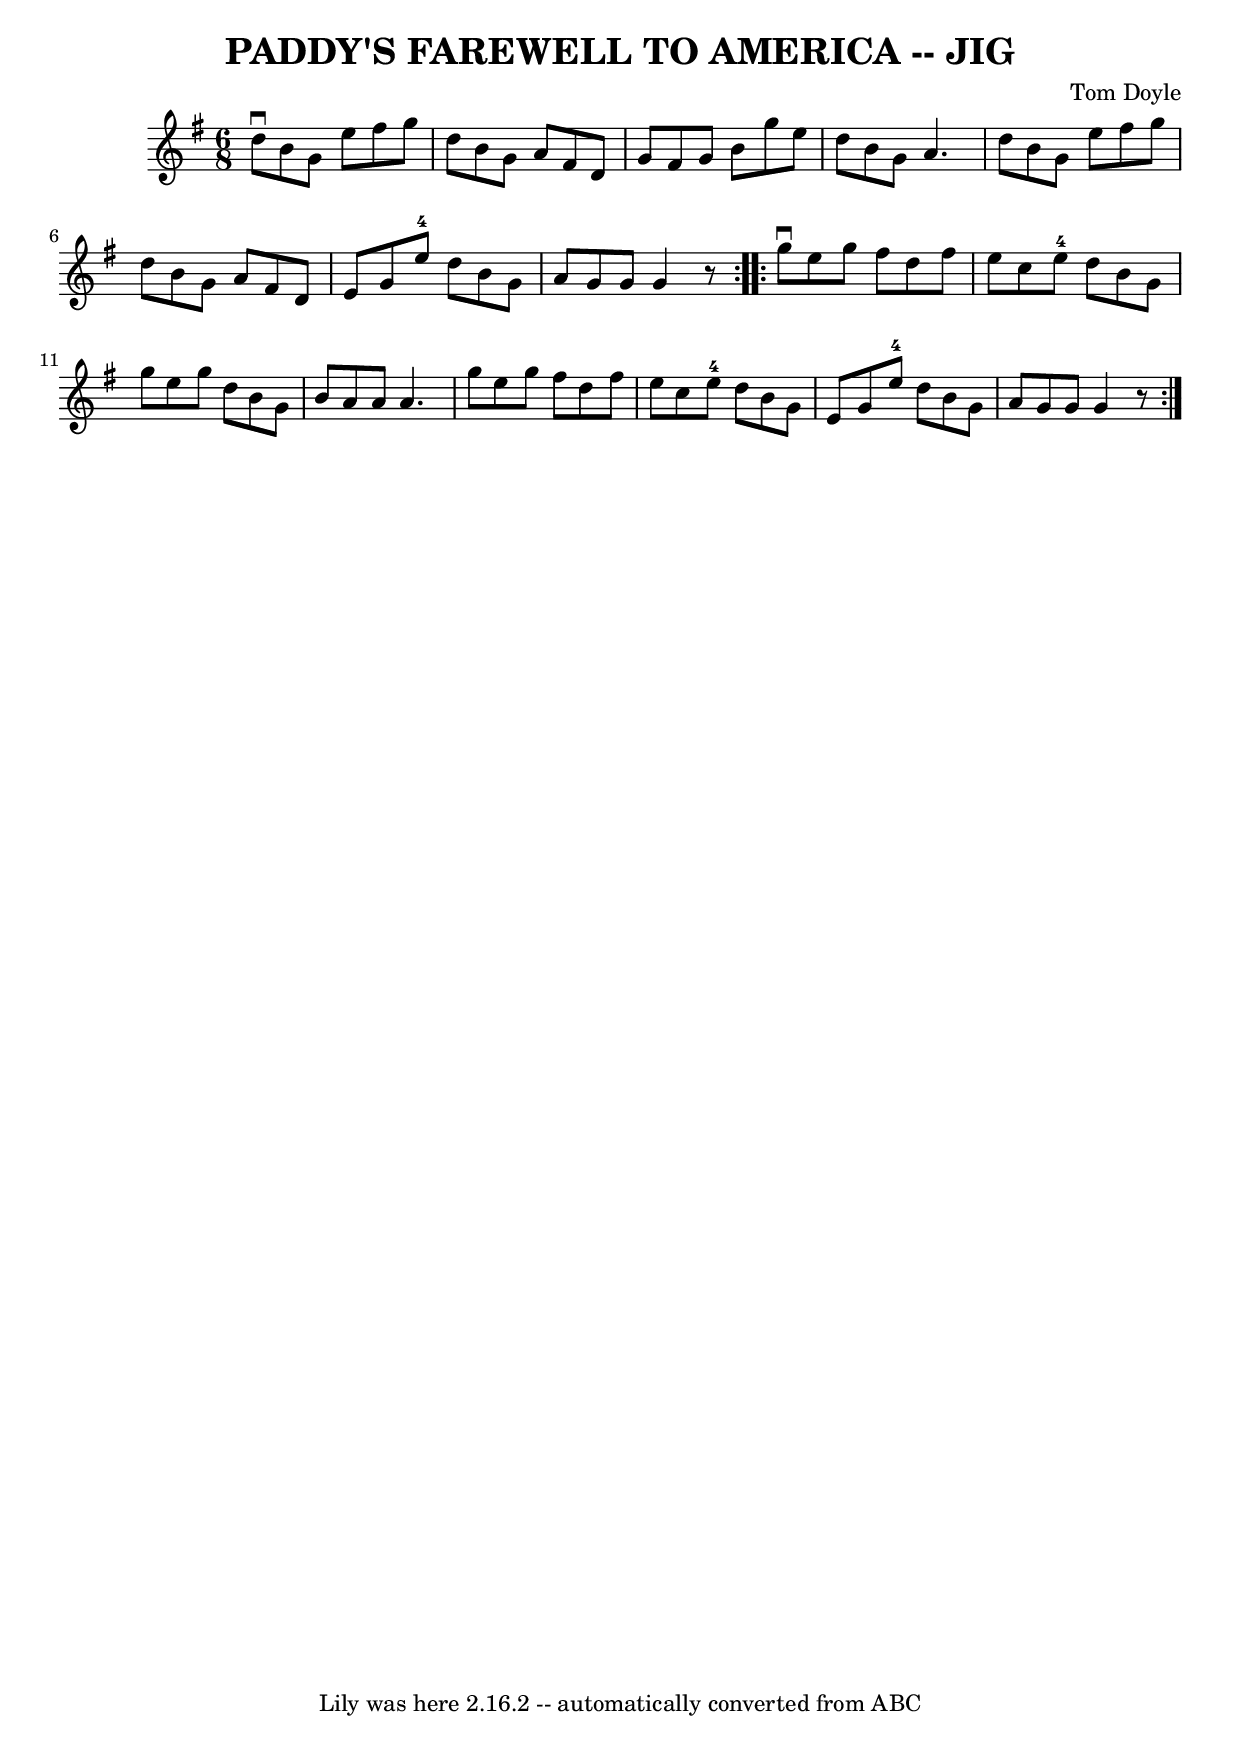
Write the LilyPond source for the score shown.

\version "2.16.2"
\include "Mammoth.ily"
\header {
  %% book = "Ryan's Mammoth Collection of Fiddle Tunes"
  composer = "Tom Doyle"
  crossRefNumber = "1"
  footnotes = ""
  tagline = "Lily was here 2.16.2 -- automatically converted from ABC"
  title = "PADDY'S FAREWELL TO AMERICA -- JIG"

}
voicedefault =  {



  \repeat volta 2 {

    \time 6/8 
    \key g \major     d''8^\downbow b'8 g'8 e''8 fis''8 g''8   |
    d''8 b'8 g'8 a'8 fis'8 d'8    |
    g'8         fis'8 g'8 b'8 g''8 e''8     |
    d''8 b'8 g'8 a'4.     | |
    d''8 b'8 g'8 e''8 fis''8 g''8     |
    d''8 b'8 g'8 a'8 fis'8 d'8    |
    e'8 g'8        e''8-4 d''8 b'8 g'8     |
    a'8 g'8 g'8 g'4    r8   

  }     
  \repeat volta 2 {
    g''8^\downbow e''8 g''8 fis''8 d''8         fis''8     |
    e''8 c''8 e''8-4 d''8 b'8 g'8    |
         g''8 e''8 g''8 d''8 b'8 g'8     |
    b'8 a'8 a'8         a'4.    |  |
    g''8 e''8 g''8 fis''8 d''8         fis''8     |
    e''8 c''8 e''8-4 d''8 b'8 g'8    |
         e'8 g'8 e''8-4 d''8 b'8 g'8     |
    a'8 g'8 g'8  
    g'4    r8   
  }   

}

\score{
  <<

    \context Staff="default"
    {
      \voicedefault 
      
    }

  >>
  \layout {
    
  }
  \midi {
  }

}
